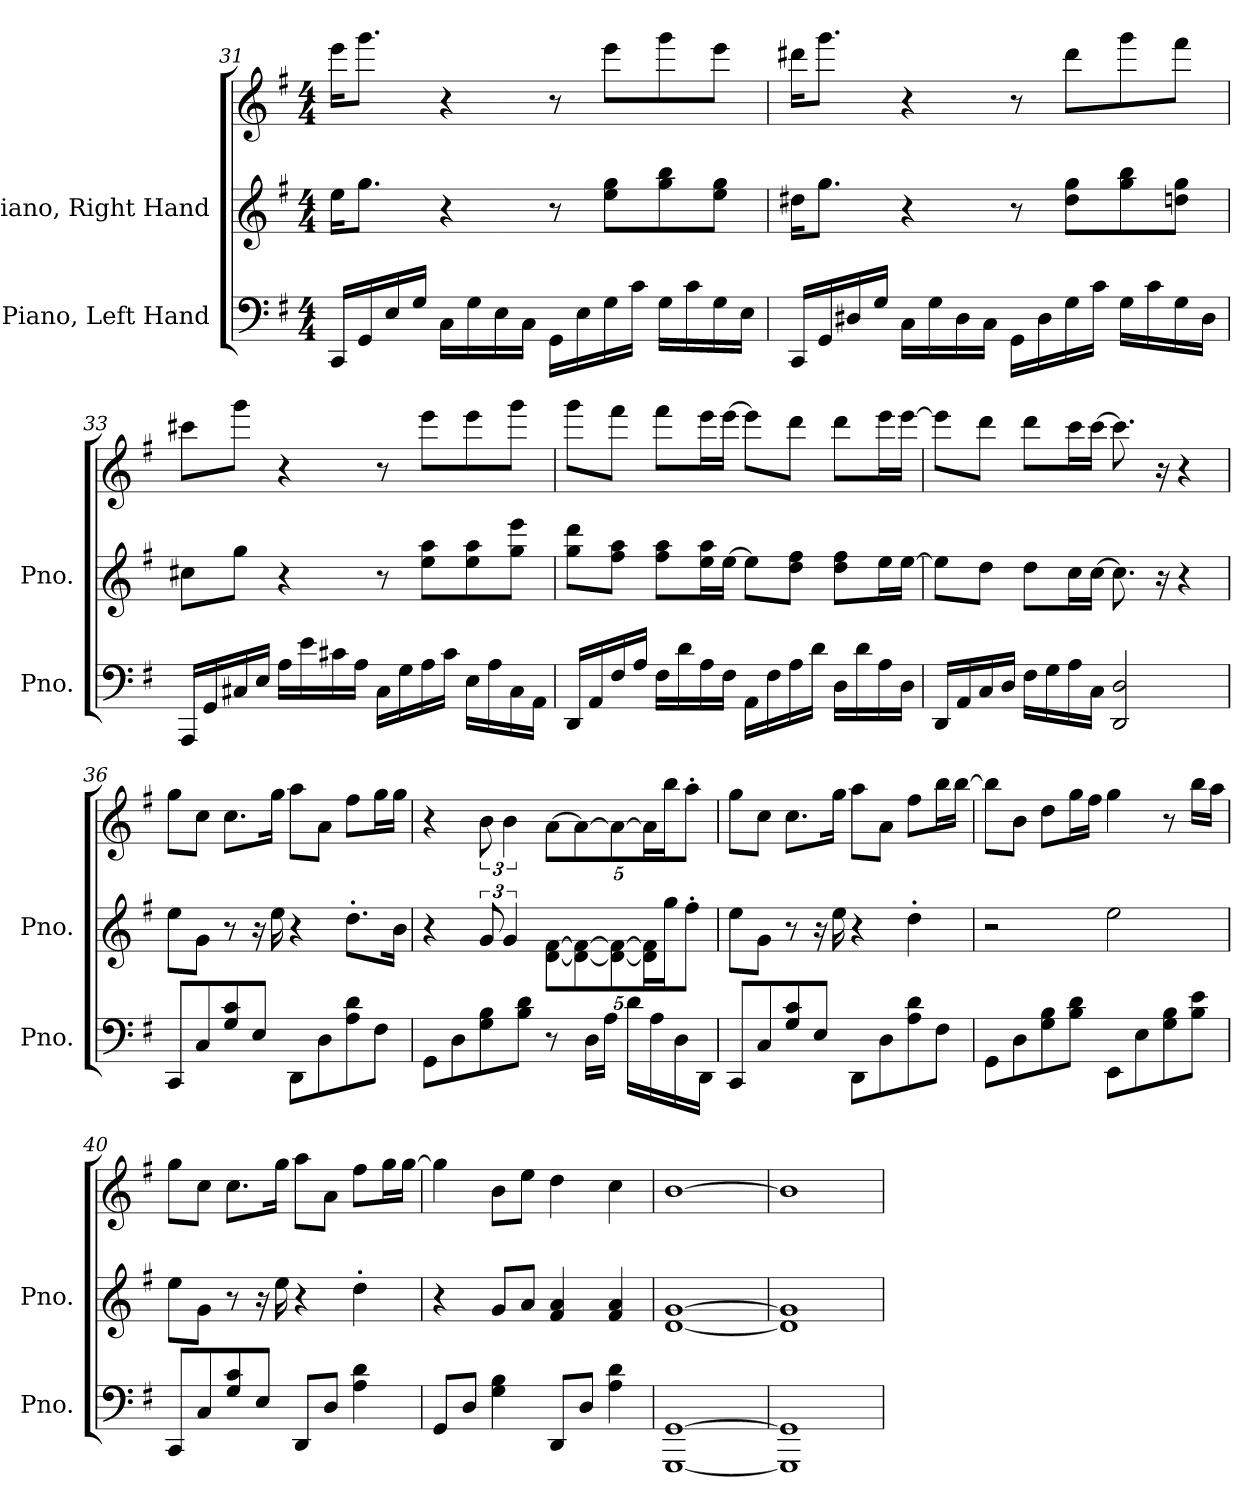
**kern	**kern	**kern
*part2	*part1	*part1
*staff3	*staff2	*staff1
*I"Piano, Left Hand	*I"Piano, Right Hand	*
*I'Pno.	*I'Pno.	*
*clefF4	*clefG2	*clefG2
*k[f#]	*k[f#]	*k[f#]
*M4/4	*M4/4	*M4/4
=31	=31	=31
16CC/LL	16ee\KL	16eee\KL
16GG/	8.gg\J	8.ggg\J
16E/	.	.
16G/JJ	.	.
16C\LL	4r	4r
16G\	.	.
16E\	.	.
16C\JJ	.	.
16GG\LL	8r	8r
16E\	.	.
16G\	8ee\ 8gg\L	8eee\L
16c\JJ	.	.
16G\LL	8gg\ 8bb\	8ggg\
16c\	.	.
16G\	8ee\ 8gg\J	8eee\J
16E\JJ	.	.
!!LO:LB:g=z
=32	=32	=32
16CC/LL	16dd#X\KL	16ddd#X\KL
16GG/	8.gg\J	8.ggg\J
16D#X/	.	.
16G/JJ	.	.
16C\LL	4r	4r
16G\	.	.
16D#\	.	.
16C\JJ	.	.
16GG\LL	8r	8r
16D#\	.	.
16G\	8dd#\ 8gg\L	8ddd#\L
16c\JJ	.	.
16G\LL	8gg\ 8bb\	8ggg\
16c\	.	.
16G\	8ddn\ 8gg\J	8fff#\J
16D#\JJ	.	.
=33	=33	=33
16AAA/LL	8cc#X\L	8ccc#X\L
16GG/	.	.
16C#X/	8gg\J	8ggg\J
16E/JJ	.	.
16A\LL	4r	4r
16e\	.	.
16c#X\	.	.
16A\JJ	.	.
16C#\LL	8r	8r
16G\	.	.
16A\	8ee\ 8aa\L	8eee\L
16c#\JJ	.	.
16E\LL	8ee\ 8aa\	8eee\
16A\	.	.
16C#\	8gg\ 8eee\J	8ggg\J
16AA\JJ	.	.
!!LO:PB:g=z
=34	=34	=34
16DD/LL	8gg\ 8ddd\L	8ggg\L
16AA/	.	.
16F#/	8ff#\ 8aa\J	8fff#\J
16A/JJ	.	.
16F#\LL	8ff#\ 8aa\L	8fff#\L
16d\	.	.
16A\	16ee\ 16aa\L	16eee\L
16F#\JJ	[16ee\JJ	[16eee\JJ
16AA\LL	8ee\L]	8eee\L]
16F#\	.	.
16A\	8dd\ 8ff#\J	8ddd\J
16d\JJ	.	.
16D\LL	8dd\ 8ff#\L	8ddd\L
16d\	.	.
16A\	16ee\L	16eee\L
16D\JJ	[16ee\JJ	[16eee\JJ
=35	=35	=35
16DD/LL	8ee\L]	8eee\L]
16AA/	.	.
16C/	8dd\J	8ddd\J
16D/JJ	.	.
16F#\LL	8dd\L	8ddd\L
16G\	.	.
16A\	16cc\L	16ccc\L
16C\JJ	[16cc\JJ	[16ccc\JJ
2DD/ 2D/	8.cc\]	8.ccc\]
.	16r	16r
.	4r	4r
=36	=36	=36
8CC/L	8ee\L	8gg\L
8C/	8g\J	8cc\J
8G/ 8c/	8r	8.cc\L
8E/J	16r	.
.	16ee\	16gg\Jk
8DD\L	4r	8aa\L
8D\	.	8a\J
8A\ 8d\	8.dd'\L	8ff#\L
8F#\J	.	16gg\L
.	16b\Jk	16gg\JJ
!!LO:LB:g=z
=37	=37	=37
8GG\L	4r	4r
8D\	.	.
8G\ 8B\	12g/	12b\
.	6g/	6b\
8B\ 8d\J	.	.
*	*Xbrackettup	*Xbrackettup
8r	[10d\ [10f#\L	[10a\L
.	10d\_ 10f#\_	10a\_
16D\LL	.	.
16A\JJ	.	.
.	10d\_ 10f#\_	10a\_
16d\LL	.	.
.	20d\] 20f#\]L	20a\L]
16A\	.	.
.	20gg\J	20bb\J
16D\	.	.
.	10ff#'\J	10aa'\J
16DD\JJ	.	.
=38	=38	=38
8CC/L	8ee\L	8gg\L
8C/	8g\J	8cc\J
8G/ 8c/	8r	8.cc\L
8E/J	16r	.
.	16ee\	16gg\Jk
8DD\L	4r	8aa\L
8D\	.	8a\J
8A\ 8d\	4dd'\	8ff#\L
8F#\J	.	16bb\L
.	.	[16bb\JJ
=39	=39	=39
8GG\L	2r	8bb\L]
8D\	.	8b\J
8G\ 8B\	.	8dd\L
8B\ 8d\J	.	16gg\L
.	.	16ff#\JJ
8EE\L	2ee\	4gg\
8E\	.	.
8G\ 8B\	.	8r
8B\ 8e\J	.	16bb\LL
.	.	16aa\JJ
!!LO:LB:g=z
=40	=40	=40
8CC/L	8ee\L	8gg\L
8C/	8g\J	8cc\J
8G/ 8c/	8r	8.cc\L
8E/J	16r	.
.	16ee\	16gg\Jk
8DD/L	4r	8aa\L
8D/J	.	8a\J
4A\ 4d\	4dd'\	8ff#\L
.	.	16gg\L
.	.	[16gg\JJ
=41	=41	=41
8GG/L	4r	4gg\]
8D/J	.	.
4G\ 4B\	8g/L	8b\L
.	8a/J	8ee\J
8DD/L	4f#/ 4a/	4dd\
8D/J	.	.
4A\ 4d\	4f#/ 4a/	4cc\
=42	=42	=42
[1GGG [1GG	[1d [1g	[1b
=43	=43	=43
1GGG] 1GG]	1d] 1g]	1b]
=	=	=
*-	*-	*-
